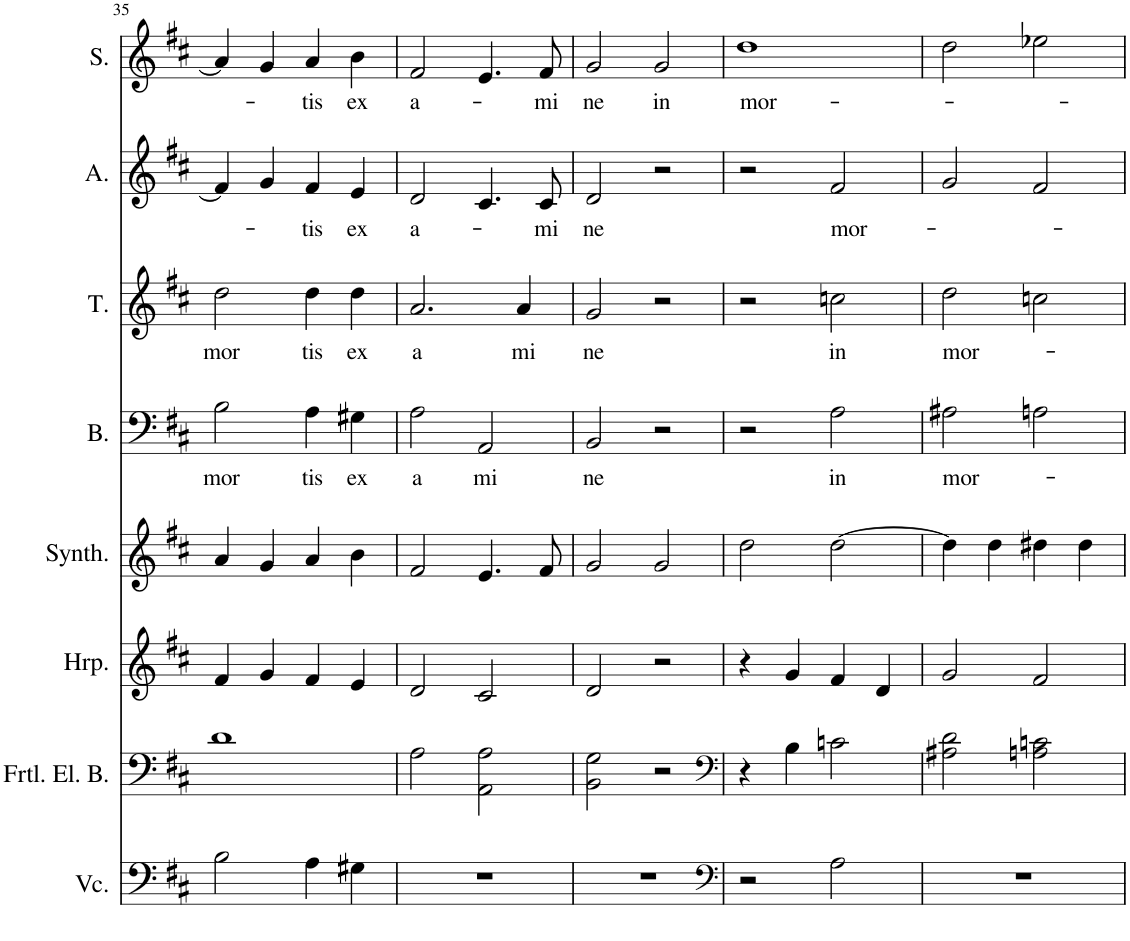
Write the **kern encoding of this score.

**kern	**kern	**kern	**kern	**kern	**text	**kern	**text	**kern	**text	**kern	**text
*part8	*part7	*part6	*part5	*part4	*part4	*part3	*part3	*part2	*part2	*part1	*part1
*staff8	*staff7	*staff6	*staff5	*staff4	*staff4	*staff3	*staff3	*staff2	*staff2	*staff1	*staff1
*I"Violoncello	*I"Fretless Electric Bass	*I"Harp	*I"String Synthesizer	*I"Bass	*	*I"Tenor	*	*I"Alto	*	*I"Soprano	*
*I'Vc.	*I'Frtl. El. B.	*I'Hrp.	*I'Synth.	*I'B.	*	*I'T.	*	*I'A.	*	*I'S.	*
!!LO:PB:g=z
*clefF4	*clefF4	*clefG2	*clefG2	*clefF4	*	*clefG2	*	*clefG2	*	*clefG2	*
*k[f#c#]	*k[f#c#]	*k[f#c#]	*k[f#c#]	*k[f#c#]	*	*k[f#c#]	*	*k[f#c#]	*	*k[f#c#]	*
*M4/4	*M4/4	*M4/4	*M4/4	*M4/4	*	*M4/4	*	*M4/4	*	*M4/4	*
=35	=35	=35	=35	=35	=35	=35	=35	=35	=35	=35	=35
!	!	!	!	!	!LO:LY:b	!	!LO:LY:b	!	!	!	!
2B\	1d	4f#/	4a/	2B\	mor	2dd\	mor	4f#/]	.	4a/]	.
.	.	4g/	4g/	.	.	.	.	4g/	.	4g/	.
!	!	!	!	!	!LO:LY:b	!	!LO:LY:b	!	!LO:LY:b	!	!LO:LY:b
4A\	.	4f#/	4a/	4A\	tis	4dd\	tis	4f#/	-tis	4a/	-tis
!	!	!	!	!	!LO:LY:b	!	!LO:LY:b	!	!LO:LY:b	!	!LO:LY:b
4G#X\	.	4e/	4b\	4G#X\	ex	4dd\	ex	4e/	ex	4b\	ex
=36	=36	=36	=36	=36	=36	=36	=36	=36	=36	=36	=36
!	!	!	!	!	!LO:LY:b	!	!LO:LY:b	!	!LO:LY:b	!	!LO:LY:b
1r	2A\	2d/	2f#/	2A\	a	2.a/	a	2d/	a-	2f#/	a-
!	!	!	!	!	!LO:LY:b	!	!	!	!	!	!
.	2AA\ 2A\	2c#/	4.e/	2AA/	mi	.	.	4.c#/	.	4.e/	.
!	!	!	!	!	!	!	!LO:LY:b	!	!	!	!
.	.	.	.	.	.	4a/	mi	.	.	.	.
!	!	!	!	!	!	!	!	!	!LO:LY:b	!	!LO:LY:b
.	.	.	8f#/	.	.	.	.	8c#/	-mi	8f#/	-mi
=37	=37	=37	=37	=37	=37	=37	=37	=37	=37	=37	=37
!	!	!	!	!	!LO:LY:b	!	!LO:LY:b	!	!LO:LY:b	!	!LO:LY:b
1r	2BB\ 2G\	2d/	2g/	2BB/	ne	2g/	ne	2d/	ne	2g/	ne
!	!	!	!	!	!	!	!	!	!	!	!LO:LY:b
.	2r	2r	2g/	2r	.	2r	.	2r	.	2g/	in
=38	=38	=38	=38	=38	=38	=38	=38	=38	=38	=38	=38
*clefF4	*clefF4	*	*	*	*	*	*	*	*	*	*
!	!	!	!	!	!	!	!	!	!	!	!LO:LY:b
2r	4r	4r	2dd\	2r	.	2r	.	2r	.	1dd	mor-
.	4B\	4g/	.	.	.	.	.	.	.	.	.
!	!	!	!	!	!LO:LY:b	!	!LO:LY:b	!	!LO:LY:b	!	!
2A\	2cn\	4f#/	[2dd\	2A\	in	2ccn\	in	2f#/	mor-	.	.
.	.	4d/	.	.	.	.	.	.	.	.	.
=39	=39	=39	=39	=39	=39	=39	=39	=39	=39	=39	=39
!	!	!	!	!	!LO:LY:b	!	!LO:LY:b	!	!	!	!
1r	2A#X\ 2d\	2g/	4dd\]	2A#X\	mor-	2dd\	mor-	2g/	.	2dd\	.
.	.	.	4dd\	.	.	.	.	.	.	.	.
.	2An\ 2cn\	2f#/	4dd#X\	2An\	.	2ccn\	.	2f#/	.	2ee-X\	.
.	.	.	4dd#\	.	.	.	.	.	.	.	.
=	=	=	=	=	=	=	=	=	=	=	=
*-	*-	*-	*-	*-	*-	*-	*-	*-	*-	*-	*-
